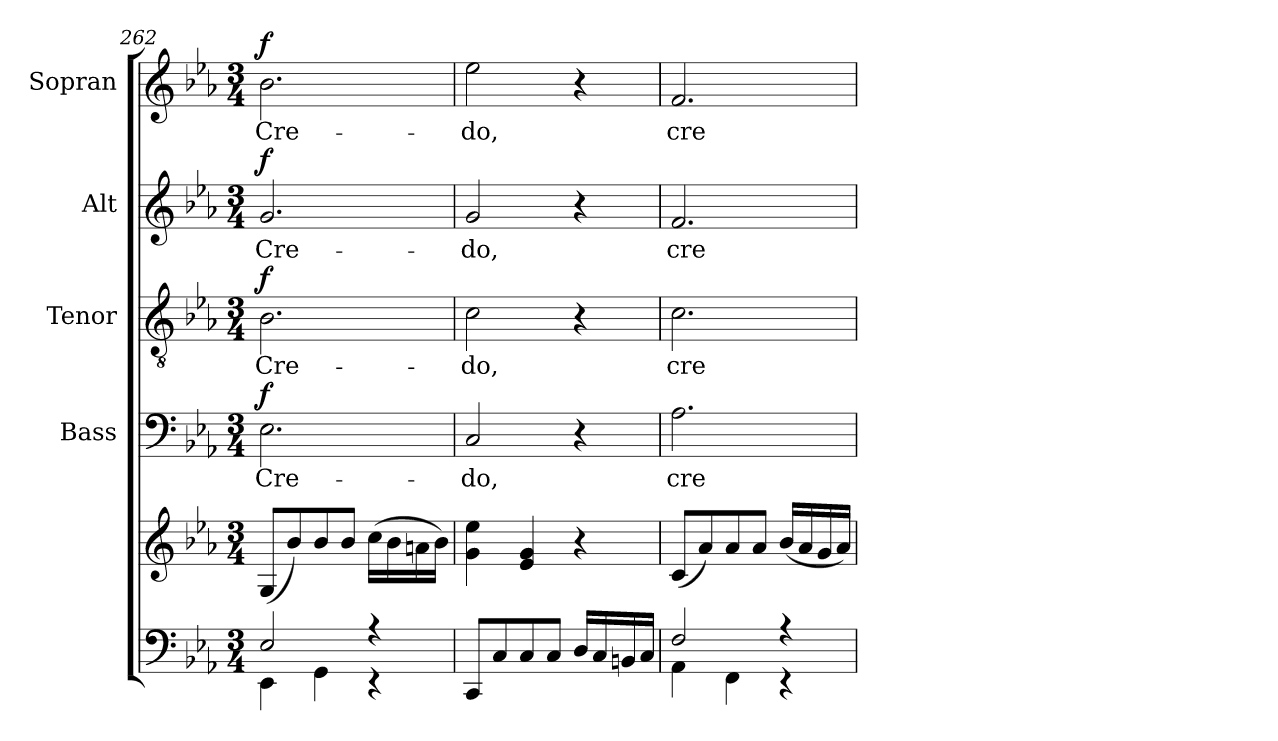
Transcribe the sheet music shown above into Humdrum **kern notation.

**kern	**kern	**kern	**text	**dynam	**kern	**text	**dynam	**kern	**text	**dynam	**kern	**text	**dynam
*part5	*part5	*part4	*part4	*part4	*part3	*part3	*part3	*part2	*part2	*part2	*part1	*part1	*part1
*staff6	*staff5	*staff4	*staff4	*staff4	*staff3	*staff3	*staff3	*staff2	*staff2	*staff2	*staff1	*staff1	*staff1
*	*	*I"Bass	*	*	*I"Tenor	*	*	*I"Alt	*	*	*I"Sopran	*	*
*	*	*I'B.	*	*	*I'T.	*	*	*I'A.	*	*	*I'S.	*	*
*clefF4	*clefG2	*clefF4	*	*	*clefGv2	*	*	*clefG2	*	*	*clefG2	*	*
*k[b-e-a-]	*k[b-e-a-]	*k[b-e-a-]	*	*	*k[b-e-a-]	*	*	*k[b-e-a-]	*	*	*k[b-e-a-]	*	*
*E-:	*E-:	*E-:	*	*	*E-:	*	*	*E-:	*	*	*E-:	*	*
*M3/4	*M3/4	*M3/4	*	*	*M3/4	*	*	*M3/4	*	*	*M3/4	*	*
=262	=262	=262	=262	=262	=262	=262	=262	=262	=262	=262	=262	=262	=262
*^	*	*	*	*	*	*	*	*	*	*	*	*	*
!	!	!	!	!LO:LY:b	!LO:DY:a	!	!LO:LY:b	!LO:DY:a	!	!LO:LY:b	!LO:DY:a	!	!LO:LY:b	!LO:DY:a
2E-/	4EE-\	(<8G/L	2.E-\	Cre-	f	2.B-\	Cre-	f	2.g/	Cre-	f	2.b-\	Cre-	f
.	.	8b-/)	.	.	.	.	.	.	.	.	.	.	.	.
.	4GG\	8b-/	.	.	.	.	.	.	.	.	.	.	.	.
.	.	8b-/J	.	.	.	.	.	.	.	.	.	.	.	.
4r	4r	(>16cc\LL	.	.	.	.	.	.	.	.	.	.	.	.
.	.	16b-\	.	.	.	.	.	.	.	.	.	.	.	.
.	.	16an\	.	.	.	.	.	.	.	.	.	.	.	.
.	.	16b-\JJ)	.	.	.	.	.	.	.	.	.	.	.	.
*v	*v	*	*	*	*	*	*	*	*	*	*	*	*	*
!!LO:PB:g=z
=263	=263	=263	=263	=263	=263	=263	=263	=263	=263	=263	=263	=263	=263
!	!	!	!LO:LY:b	!	!	!LO:LY:b	!	!	!LO:LY:b	!	!	!LO:LY:b	!
8CC/L	4g\ 4ee-\	2C/	-do,	.	2c\	-do,	.	2g/	-do,	.	2ee-\	-do,	.
8C/	.	.	.	.	.	.	.	.	.	.	.	.	.
8C/	4e-/ 4g/	.	.	.	.	.	.	.	.	.	.	.	.
8C/J	.	.	.	.	.	.	.	.	.	.	.	.	.
16D/LL	4r	4r	.	.	4r	.	.	4r	.	.	4r	.	.
16C/	.	.	.	.	.	.	.	.	.	.	.	.	.
16BBn/	.	.	.	.	.	.	.	.	.	.	.	.	.
16C/JJ	.	.	.	.	.	.	.	.	.	.	.	.	.
=264	=264	=264	=264	=264	=264	=264	=264	=264	=264	=264	=264	=264	=264
*^	*	*	*	*	*	*	*	*	*	*	*	*	*
!	!	!	!	!LO:LY:b	!	!	!LO:LY:b	!	!	!LO:LY:b	!	!	!LO:LY:b	!
2F/	4AA-\	(<8c/L	2.A-\	cre-	.	2.c\	cre-	.	2.f/	cre-	.	2.f/	cre-	.
.	.	8a-/)	.	.	.	.	.	.	.	.	.	.	.	.
.	4FF\	8a-/	.	.	.	.	.	.	.	.	.	.	.	.
.	.	8a-/J	.	.	.	.	.	.	.	.	.	.	.	.
4r	4r	(<16b-/LL	.	.	.	.	.	.	.	.	.	.	.	.
.	.	16a-/	.	.	.	.	.	.	.	.	.	.	.	.
.	.	16g/	.	.	.	.	.	.	.	.	.	.	.	.
.	.	16a-/JJ)	.	.	.	.	.	.	.	.	.	.	.	.
*v	*v	*	*	*	*	*	*	*	*	*	*	*	*	*
=	=	=	=	=	=	=	=	=	=	=	=	=	=
*-	*-	*-	*-	*-	*-	*-	*-	*-	*-	*-	*-	*-	*-
